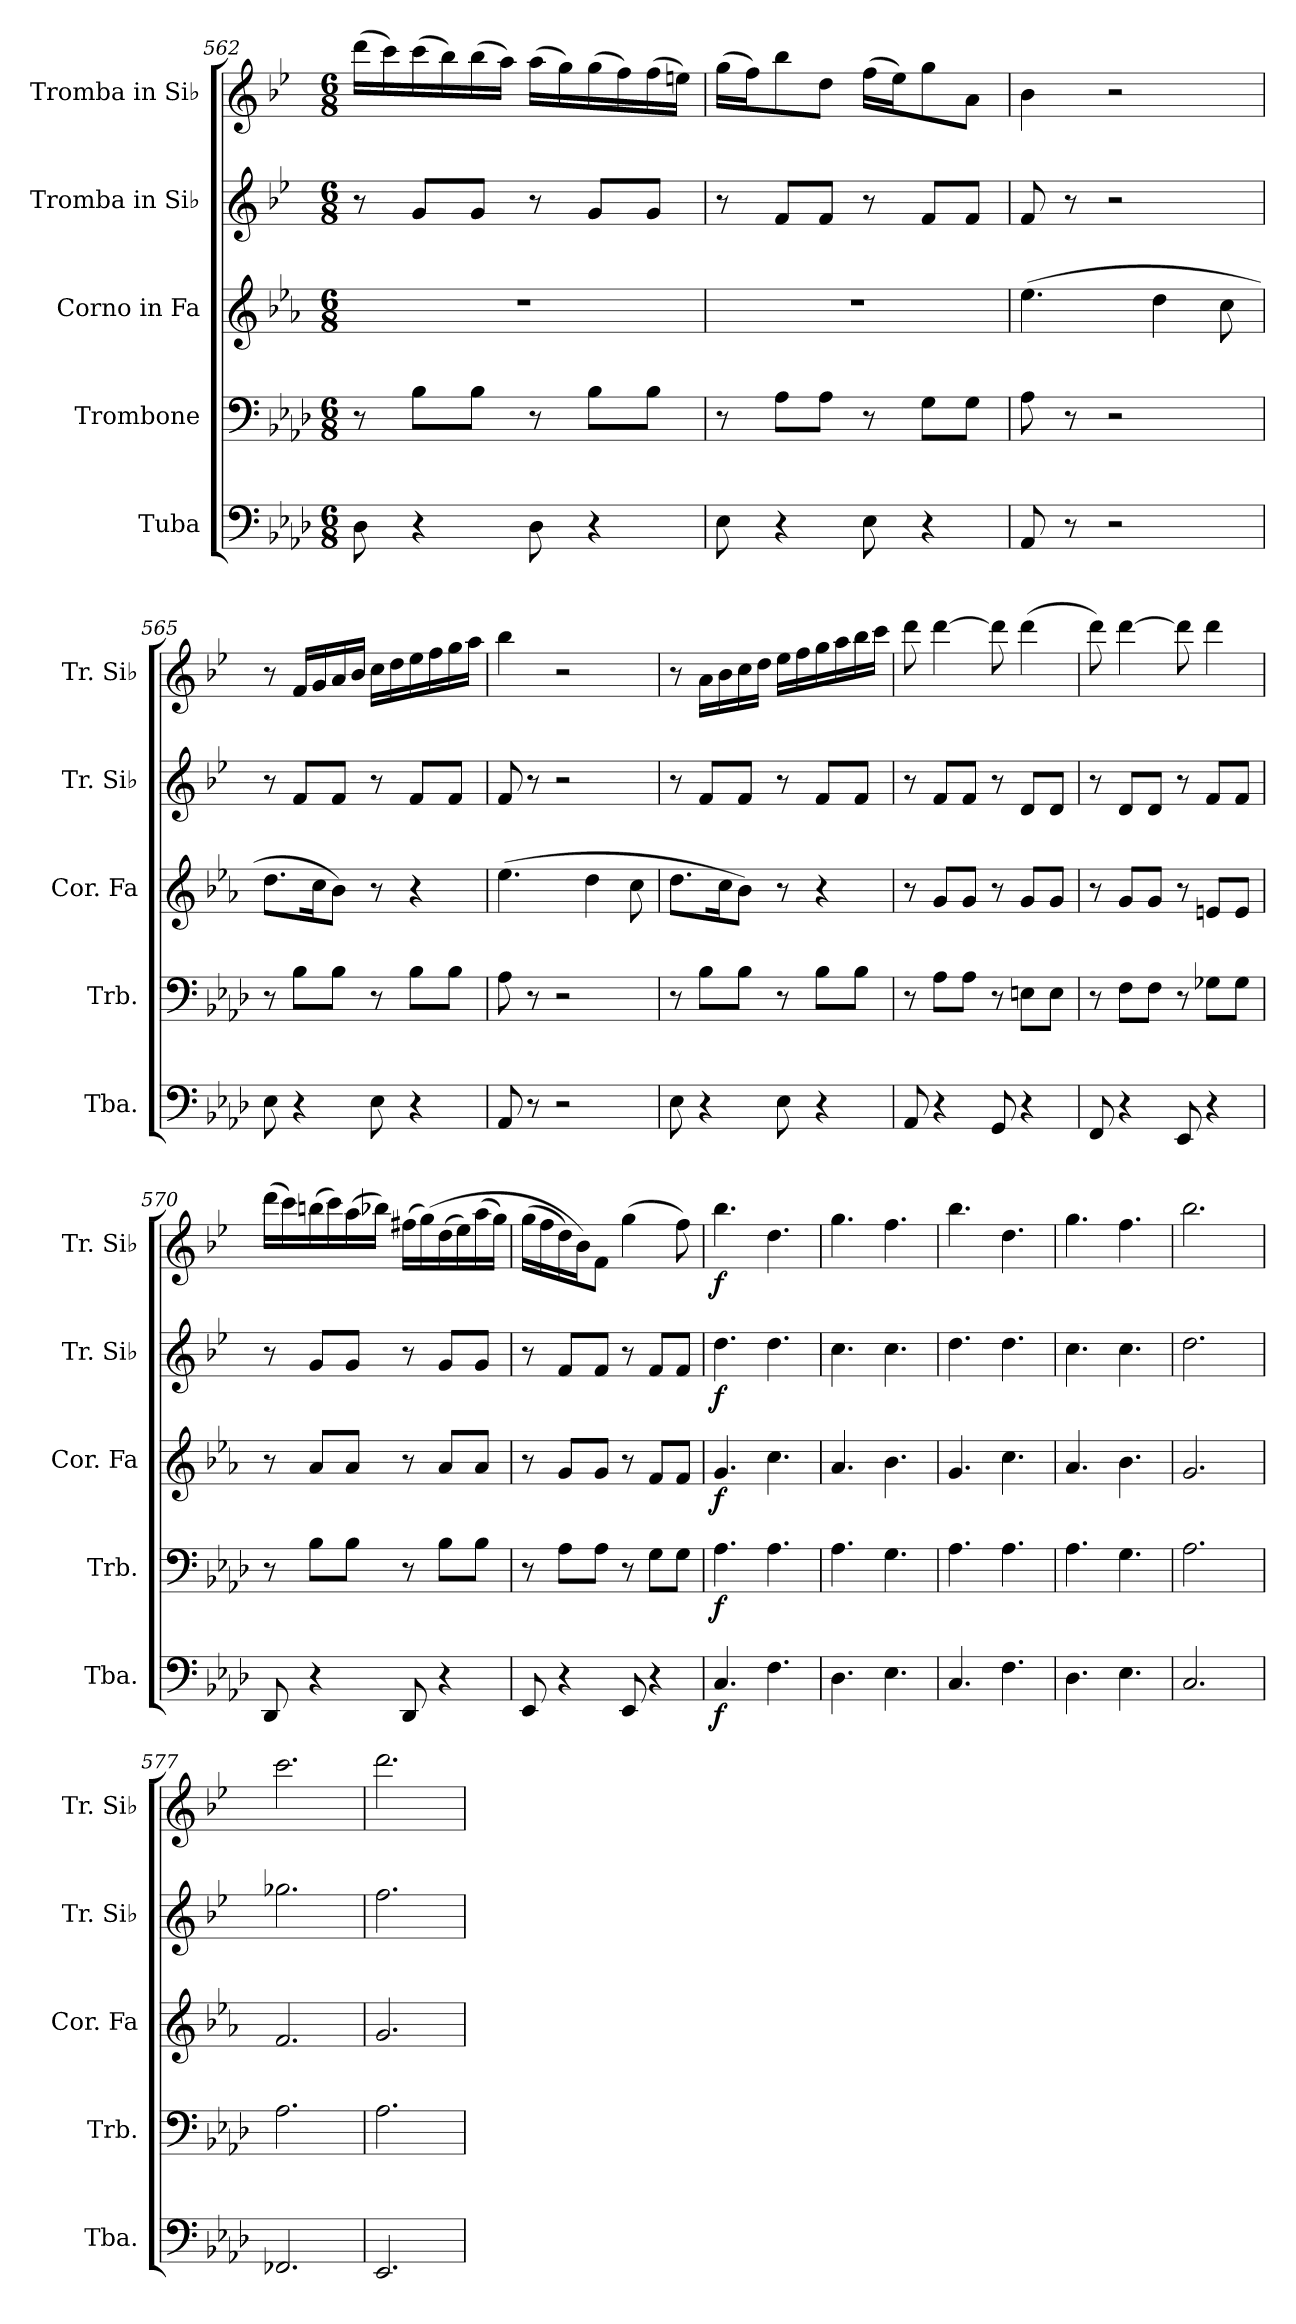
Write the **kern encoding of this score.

**kern	**dynam	**kern	**dynam	**kern	**dynam	**kern	**dynam	**kern	**dynam
*part5	*part5	*part4	*part4	*part3	*part3	*part2	*part2	*part1	*part1
*staff5	*staff5	*staff4	*staff4	*staff3	*staff3	*staff2	*staff2	*staff1	*staff1
*I"Tuba	*	*I"Trombone	*	*I"Corno in Fa	*	*I"Tromba in Si♭	*	*I"Tromba in Si♭	*
*I'Tba.	*	*I'Trb.	*	*I'Cor. Fa	*	*I'Tr. Si♭	*	*I'Tr. Si♭	*
!!LO:LB:g=z
*clefF4	*	*clefF4	*	*clefG2	*	*clefG2	*	*clefG2	*
*	*	*	*	*ITrd4c7	*	*ITrd1c2	*	*ITrd1c2	*
*k[b-e-a-d-]	*	*k[b-e-a-d-]	*	*k[b-e-a-d-]	*	*k[b-e-a-d-]	*	*k[b-e-a-d-]	*
*M6/8	*	*M6/8	*	*M6/8	*	*M6/8	*	*M6/8	*
=562	=562	=562	=562	=562	=562	=562	=562	=562	=562
8D-\	.	8r	.	2.r	.	8r	.	(16ccc\LL	.
.	.	.	.	.	.	.	.	16bb-\)	.
4r	.	8B-\L	.	.	.	8f/L	.	(16bb-\	.
.	.	.	.	.	.	.	.	16aa-\)	.
.	.	8B-\J	.	.	.	8f/J	.	(16aa-\	.
.	.	.	.	.	.	.	.	16gg\JJ)	.
8D-\	.	8r	.	.	.	8r	.	(16gg\LL	.
.	.	.	.	.	.	.	.	16ff\)	.
4r	.	8B-\L	.	.	.	8f/L	.	(16ff\	.
.	.	.	.	.	.	.	.	16ee-\)	.
.	.	8B-\J	.	.	.	8f/J	.	(16ee-\	.
.	.	.	.	.	.	.	.	16ddn\JJ)	.
=563	=563	=563	=563	=563	=563	=563	=563	=563	=563
8E-\	.	8r	.	2.r	.	8r	.	(16ff\LL	.
.	.	.	.	.	.	.	.	16ee-\J)	.
4r	.	8A-\L	.	.	.	8e-/L	.	8aa-\	.
.	.	8A-\J	.	.	.	8e-/J	.	8cc\J	.
8E-\	.	8r	.	.	.	8r	.	(16ee-\LL	.
.	.	.	.	.	.	.	.	16dd-\J)	.
4r	.	8G\L	.	.	.	8e-/L	.	8ff\	.
.	.	8G\J	.	.	.	8e-/J	.	8g\J	.
=564	=564	=564	=564	=564	=564	=564	=564	=564	=564
8AA-/	.	8A-\	.	(4.a-\	.	8e-/	.	4a-\	.
8r	.	8r	.	.	.	8r	.	.	.
2r	.	2r	.	.	.	2r	.	2r	.
.	.	.	.	4g\	.	.	.	.	.
.	.	.	.	8f\	.	.	.	.	.
=565	=565	=565	=565	=565	=565	=565	=565	=565	=565
8E-\	.	8r	.	8.g\L	.	8r	.	8r	.
4r	.	8B-\L	.	.	.	8e-/L	.	16e-/LL	.
.	.	.	.	16f\K	.	.	.	16f/	.
.	.	8B-\J	.	8e-\J)	.	8e-/J	.	16g/	.
.	.	.	.	.	.	.	.	16a-/JJ	.
8E-\	.	8r	.	8r	.	8r	.	16b-\LL	.
.	.	.	.	.	.	.	.	16cc\	.
4r	.	8B-\L	.	4r	.	8e-/L	.	16dd-\	.
.	.	.	.	.	.	.	.	16ee-\	.
.	.	8B-\J	.	.	.	8e-/J	.	16ff\	.
.	.	.	.	.	.	.	.	16gg\JJ	.
=566	=566	=566	=566	=566	=566	=566	=566	=566	=566
8AA-/	.	8A-\	.	(4.a-\	.	8e-/	.	4aa-\	.
8r	.	8r	.	.	.	8r	.	.	.
2r	.	2r	.	.	.	2r	.	2r	.
.	.	.	.	4g\	.	.	.	.	.
.	.	.	.	8f\	.	.	.	.	.
!!LO:PB:g=z
=567	=567	=567	=567	=567	=567	=567	=567	=567	=567
8E-\	.	8r	.	8.g\L	.	8r	.	8r	.
4r	.	8B-\L	.	.	.	8e-/L	.	16g\LL	.
.	.	.	.	16f\K	.	.	.	16a-\	.
.	.	8B-\J	.	8e-\J)	.	8e-/J	.	16b-\	.
.	.	.	.	.	.	.	.	16cc\JJ	.
8E-\	.	8r	.	8r	.	8r	.	16dd-\LL	.
.	.	.	.	.	.	.	.	16ee-\	.
4r	.	8B-\L	.	4r	.	8e-/L	.	16ff\	.
.	.	.	.	.	.	.	.	16gg\	.
.	.	8B-\J	.	.	.	8e-/J	.	16aa-\	.
.	.	.	.	.	.	.	.	16bb-\JJ	.
=568	=568	=568	=568	=568	=568	=568	=568	=568	=568
8AA-/	.	8r	.	8r	.	8r	.	8ccc\	.
4r	.	8A-\L	.	8c/L	.	8e-/L	.	[4ccc\	.
.	.	8A-\J	.	8c/J	.	8e-/J	.	.	.
8GG/	.	8r	.	8r	.	8r	.	8ccc\]	.
4r	.	8En\L	.	8c/L	.	8c/L	.	(4ccc\	.
.	.	8E\J	.	8c/J	.	8c/J	.	.	.
=569	=569	=569	=569	=569	=569	=569	=569	=569	=569
8FF/	.	8r	.	8r	.	8r	.	8ccc\)	.
4r	.	8F\L	.	8c/L	.	8c/L	.	[4ccc\	.
.	.	8F\J	.	8c/J	.	8c/J	.	.	.
8EE-/	.	8r	.	8r	.	8r	.	8ccc\]	.
4r	.	8G-X\L	.	8An/L	.	8e-/L	.	4ccc\	.
.	.	8G-\J	.	8A/J	.	8e-/J	.	.	.
=570	=570	=570	=570	=570	=570	=570	=570	=570	=570
8DD-/	.	8r	.	8r	.	8r	.	(16ccc\LL	.
.	.	.	.	.	.	.	.	16bb-\)	.
4r	.	8B-\L	.	8d-/L	.	8f/L	.	(16aan\	.
.	.	.	.	.	.	.	.	16bb-\)	.
.	.	8B-\J	.	8d-/J	.	8f/J	.	(16gg\	.
.	.	.	.	.	.	.	.	16aa-X\JJ)	.
8DD-/	.	8r	.	8r	.	8r	.	(16een\LL	.
.	.	.	.	.	.	.	.	(16ff\)	.
4r	.	8B-\L	.	8d-/L	.	8f/L	.	(16cc\	.
.	.	.	.	.	.	.	.	16dd-\)	.
.	.	8B-\J	.	8d-/J	.	8f/J	.	(16gg\	.
.	.	.	.	.	.	.	.	16ff\JJ)	.
=571	=571	=571	=571	=571	=571	=571	=571	=571	=571
8EE-/	.	8r	.	8r	.	8r	.	(16ff\LL	.
.	.	.	.	.	.	.	.	16ee-\	.
4r	.	8A-\L	.	8c/L	.	8e-/L	.	16cc\)	.
.	.	.	.	.	.	.	.	16a-\J)	.
.	.	8A-\J	.	8c/J	.	8e-/J	.	8e-\J	.
8EE-/	.	8r	.	8r	.	8r	.	(4ff\	.
4r	.	8G\L	.	8B-/L	.	8e-/L	.	.	.
.	.	8G\J	.	8B-/J	.	8e-/J	.	8ee-\)	.
!!LO:LB:g=z
=572	=572	=572	=572	=572	=572	=572	=572	=572	=572
!	!LO:DY:b	!	!LO:DY:b	!	!LO:DY:b	!	!LO:DY:b	!	!LO:DY:b
4.C/	f	4.A-\	f	4.c/	f	4.cc\	f	4.aa-\	f
4.F\	.	4.A-\	.	4.f\	.	4.cc\	.	4.cc\	.
=573	=573	=573	=573	=573	=573	=573	=573	=573	=573
4.D-\	.	4.A-\	.	4.d-/	.	4.b-\	.	4.ff\	.
4.E-\	.	4.G\	.	4.e-\	.	4.b-\	.	4.ee-\	.
=574	=574	=574	=574	=574	=574	=574	=574	=574	=574
4.C/	.	4.A-\	.	4.c/	.	4.cc\	.	4.aa-\	.
4.F\	.	4.A-\	.	4.f\	.	4.cc\	.	4.cc\	.
=575	=575	=575	=575	=575	=575	=575	=575	=575	=575
4.D-\	.	4.A-\	.	4.d-/	.	4.b-\	.	4.ff\	.
4.E-\	.	4.G\	.	4.e-\	.	4.b-\	.	4.ee-\	.
=576	=576	=576	=576	=576	=576	=576	=576	=576	=576
2.C/	.	2.A-\	.	2.c/	.	2.cc\	.	2.aa-\	.
=577	=577	=577	=577	=577	=577	=577	=577	=577	=577
2.FF-X/	.	2.A-\	.	2.B-/	.	2.ff-X\	.	2.bb-\	.
=578	=578	=578	=578	=578	=578	=578	=578	=578	=578
2.EE-/	.	2.A-\	.	2.c/	.	2.ee-\	.	2.ccc\	.
=	=	=	=	=	=	=	=	=	=
*-	*-	*-	*-	*-	*-	*-	*-	*-	*-
